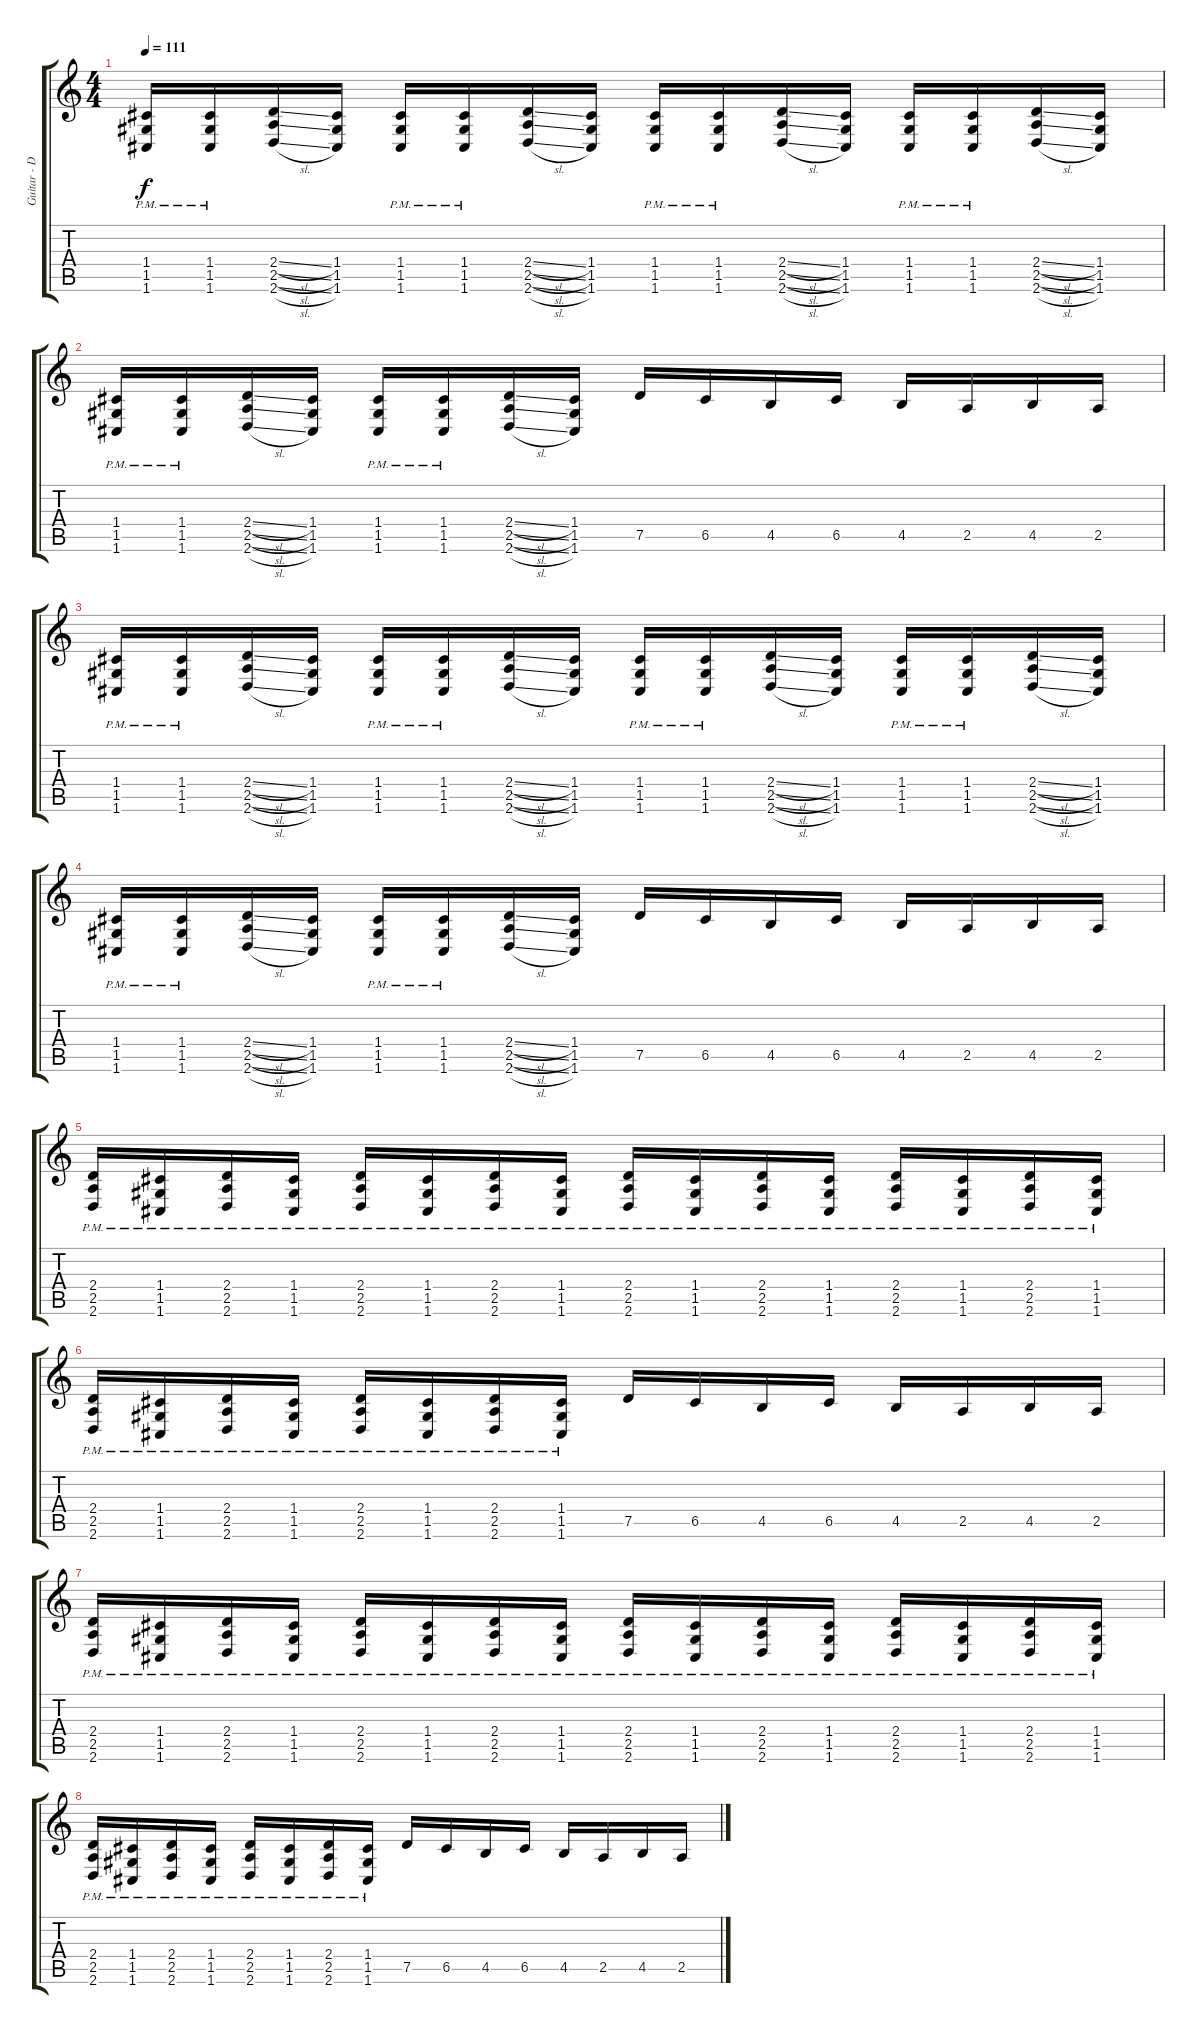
\track ("Guitar - Daron" "Guitar - D") {instrument distortionguitar}
\staff {score tabs}
\tuning (D4 A3 F3 C3 G2 C2) {hide}
\ts (4 4)
\tempo 111
\clef g2
\ks c
(1.4{pm} 1.5{pm} 1.6{pm}).16{dy f instrument distortionguitar} (1.4{pm} 1.5{pm} 1.6{pm}).16 (2.4{sl} 2.5{sl} 2.6{sl}).16 (1.4 1.5 1.6).16 (1.4{pm} 1.5{pm} 1.6{pm}).16 (1.4{pm} 1.5{pm} 1.6{pm}).16 (2.4{sl} 2.5{sl} 2.6{sl}).16 (1.4 1.5 1.6).16 (1.4{pm} 1.5{pm} 1.6{pm}).16 (1.4{pm} 1.5{pm} 1.6{pm}).16 (2.4{sl} 2.5{sl} 2.6{sl}).16 (1.4 1.5 1.6).16 (1.4{pm} 1.5{pm} 1.6{pm}).16 (1.4{pm} 1.5{pm} 1.6{pm}).16 (2.4{sl} 2.5{sl} 2.6{sl}).16 (1.4 1.5 1.6).16 |
(1.4{pm} 1.5{pm} 1.6{pm}).16 (1.4{pm} 1.5{pm} 1.6{pm}).16 (2.4{sl} 2.5{sl} 2.6{sl}).16 (1.4 1.5 1.6).16 (1.4{pm} 1.5{pm} 1.6{pm}).16 (1.4{pm} 1.5{pm} 1.6{pm}).16 (2.4{sl} 2.5{sl} 2.6{sl}).16 (1.4 1.5 1.6).16 7.5.16 6.5.16 4.5.16 6.5.16 4.5.16 2.5.16 4.5.16 2.5.16 |
(1.4{pm} 1.5{pm} 1.6{pm}).16 (1.4{pm} 1.5{pm} 1.6{pm}).16 (2.4{sl} 2.5{sl} 2.6{sl}).16 (1.4 1.5 1.6).16 (1.4{pm} 1.5{pm} 1.6{pm}).16 (1.4{pm} 1.5{pm} 1.6{pm}).16 (2.4{sl} 2.5{sl} 2.6{sl}).16 (1.4 1.5 1.6).16 (1.4{pm} 1.5{pm} 1.6{pm}).16 (1.4{pm} 1.5{pm} 1.6{pm}).16 (2.4{sl} 2.5{sl} 2.6{sl}).16 (1.4 1.5 1.6).16 (1.4{pm} 1.5{pm} 1.6{pm}).16 (1.4{pm} 1.5{pm} 1.6{pm}).16 (2.4{sl} 2.5{sl} 2.6{sl}).16 (1.4 1.5 1.6).16 |
(1.4{pm} 1.5{pm} 1.6{pm}).16 (1.4{pm} 1.5{pm} 1.6{pm}).16 (2.4{sl} 2.5{sl} 2.6{sl}).16 (1.4 1.5 1.6).16 (1.4{pm} 1.5{pm} 1.6{pm}).16 (1.4{pm} 1.5{pm} 1.6{pm}).16 (2.4{sl} 2.5{sl} 2.6{sl}).16 (1.4 1.5 1.6).16 7.5.16 6.5.16 4.5.16 6.5.16 4.5.16 2.5.16 4.5.16 2.5.16 |
(2.4{pm} 2.5{pm} 2.6{pm}).16 (1.4{pm} 1.5{pm} 1.6{pm}).16 (2.4{pm} 2.5{pm} 2.6{pm}).16 (1.4{pm} 1.5{pm} 1.6{pm}).16 (2.4{pm} 2.5{pm} 2.6{pm}).16 (1.4{pm} 1.5{pm} 1.6{pm}).16 (2.4{pm} 2.5{pm} 2.6{pm}).16 (1.4{pm} 1.5{pm} 1.6{pm}).16 (2.4{pm} 2.5{pm} 2.6{pm}).16 (1.4{pm} 1.5{pm} 1.6{pm}).16 (2.4{pm} 2.5{pm} 2.6{pm}).16 (1.4{pm} 1.5{pm} 1.6{pm}).16 (2.4{pm} 2.5{pm} 2.6{pm}).16 (1.4{pm} 1.5{pm} 1.6{pm}).16 (2.4{pm} 2.5{pm} 2.6{pm}).16 (1.4{pm} 1.5{pm} 1.6{pm}).16 |
(2.4{pm} 2.5{pm} 2.6{pm}).16 (1.4{pm} 1.5{pm} 1.6{pm}).16 (2.4{pm} 2.5{pm} 2.6{pm}).16 (1.4{pm} 1.5{pm} 1.6{pm}).16 (2.4{pm} 2.5{pm} 2.6{pm}).16 (1.4{pm} 1.5{pm} 1.6{pm}).16 (2.4{pm} 2.5{pm} 2.6{pm}).16 (1.4{pm} 1.5{pm} 1.6{pm}).16 7.5.16 6.5.16 4.5.16 6.5.16 4.5.16 2.5.16 4.5.16 2.5.16 |
(2.4{pm} 2.5{pm} 2.6{pm}).16 (1.4{pm} 1.5{pm} 1.6{pm}).16 (2.4{pm} 2.5{pm} 2.6{pm}).16 (1.4{pm} 1.5{pm} 1.6{pm}).16 (2.4{pm} 2.5{pm} 2.6{pm}).16 (1.4{pm} 1.5{pm} 1.6{pm}).16 (2.4{pm} 2.5{pm} 2.6{pm}).16 (1.4{pm} 1.5{pm} 1.6{pm}).16 (2.4{pm} 2.5{pm} 2.6{pm}).16 (1.4{pm} 1.5{pm} 1.6{pm}).16 (2.4{pm} 2.5{pm} 2.6{pm}).16 (1.4{pm} 1.5{pm} 1.6{pm}).16 (2.4{pm} 2.5{pm} 2.6{pm}).16 (1.4{pm} 1.5{pm} 1.6{pm}).16 (2.4{pm} 2.5{pm} 2.6{pm}).16 (1.4{pm} 1.5{pm} 1.6{pm}).16 |
(2.4{pm} 2.5{pm} 2.6{pm}).16 (1.4{pm} 1.5{pm} 1.6{pm}).16 (2.4{pm} 2.5{pm} 2.6{pm}).16 (1.4{pm} 1.5{pm} 1.6{pm}).16 (2.4{pm} 2.5{pm} 2.6{pm}).16 (1.4{pm} 1.5{pm} 1.6{pm}).16 (2.4{pm} 2.5{pm} 2.6{pm}).16 (1.4{pm} 1.5{pm} 1.6{pm}).16 7.5.16 6.5.16 4.5.16 6.5.16 4.5.16 2.5.16 4.5.16 2.5.16
